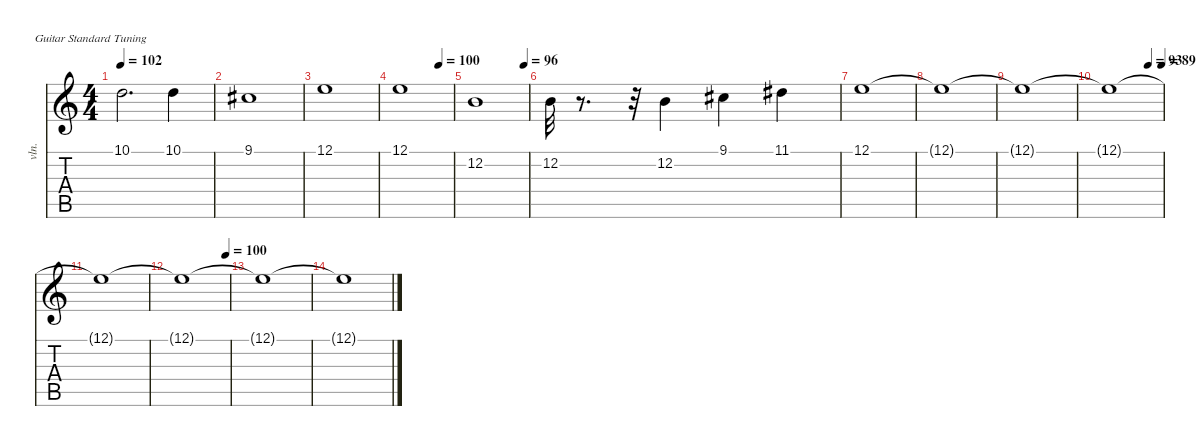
\defaultSystemsLayout 4
\hideDynamics
\bracketExtendMode nobrackets
\otherSystemsTrackNameOrientation horizontal
\track ("Track 4" "vln.") {instrument stringensemble1}
\staff {score tabs}
\tuning (E4 B3 G3 D3 A2 E2)
\ts (4 4)
\tempo 102
\clef g2
\ks c
10.1.2{d dy ff beam Down} 10.1.4{beam Down} |
9.1{acc #}.1{beam Down} |
12.1.1{dy f beam Down} |
\tempo (100 0.742268)
12.1.1{dy ff beam Down} |
\tempo (96 0.927835)
12.2.1{beam Down} |
12.2.32{dy f beam Down} r.8{d beam Down} r.32{beam Down} 12.2.4{dy ff beam Down} 9.1{acc #}.4{beam Down} 11.1{acc #}.4{beam Down} |
12.1.1{instrument tremolostrings beam Down} |
12.1{t}.1{dy f beam Down} |
12.1{t}.1{beam Down} |
\tempo (93 0.739583)
\tempo (89 0.989583)
12.1{t}.1{beam Down} |
12.1{t}.1{beam Down} |
\tempo (100 0.9375)
12.1{t}.1{beam Down} |
12.1{t}.1{beam Down} |
12.1{t}.1{beam Down}
